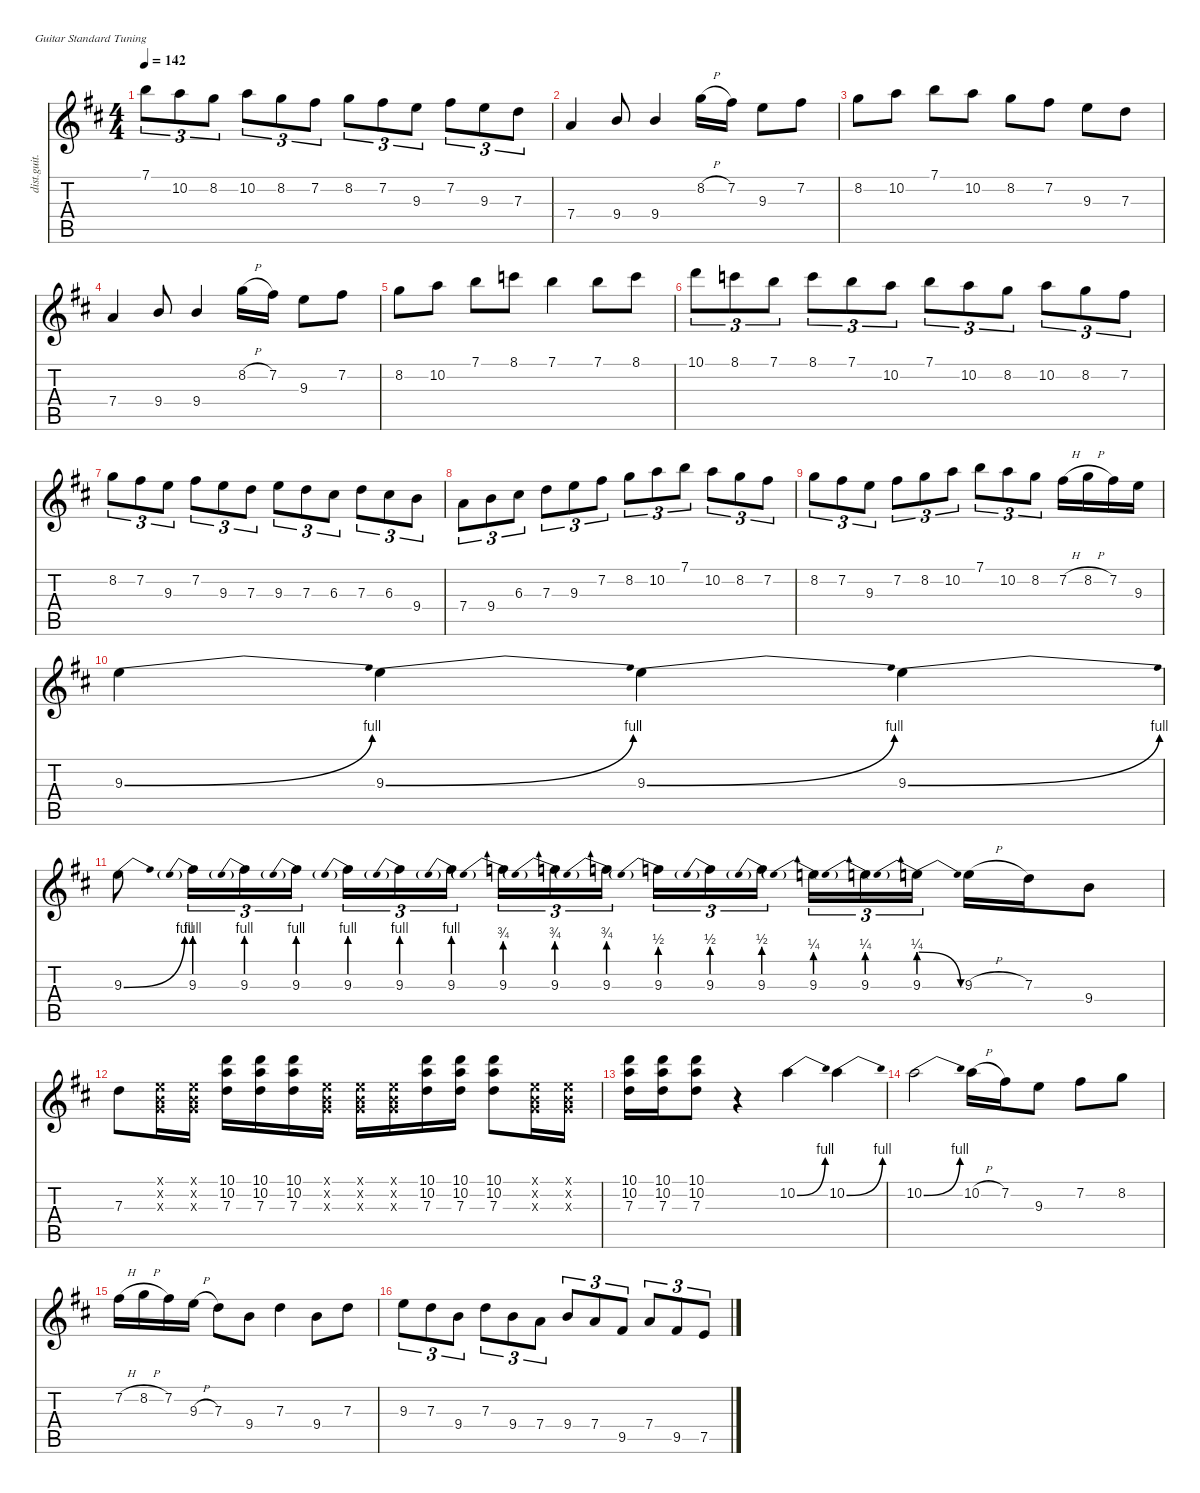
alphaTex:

\defaultSystemsLayout 4
\hideDynamics
\bracketExtendMode nobrackets
\otherSystemsTrackNameOrientation horizontal
\track ("James - Rythme Distortion" "dist.guit.") {defaultSystemsLayout 4 mute instrument distortionguitar}
\staff {score tabs}
\tuning (E4 B3 G3 D3 A2 E2)
\ts (4 4)
\tempo 142
\clef g2
\ks bminor
7.1{acc forcenatural}.8{tu (3 2) dy f beam Down} 10.2{acc forcenatural}.8{tu (3 2) beam Down} 8.2{acc forcenatural}.8{tu (3 2) beam Down} 10.2{acc forcenatural}.8{tu (3 2) beam Down} 8.2{acc forcenatural}.8{tu (3 2) beam Down} 7.2{acc #}.8{tu (3 2) beam Down} 8.2{acc forcenatural}.8{tu (3 2) beam Down} 7.2{acc #}.8{tu (3 2) beam Down} 9.3{acc forcenatural}.8{tu (3 2) beam Down} 7.2{acc #}.8{tu (3 2) beam Down} 9.3{acc forcenatural}.8{tu (3 2) beam Down} 7.3{acc forcenatural}.8{tu (3 2) beam Down} |
7.4{acc forcenatural}.4{beam Up} 9.4{acc forcenatural}.8{beam Up} 9.4{acc forcenatural}.4{beam Up} 8.2{h acc forcenatural}.16{beam Down} 7.2{acc #}.16{beam Down} 9.3{acc forcenatural}.8{beam Down} 7.2{acc #}.8{beam Down} |
8.2{acc forcenatural}.8{beam Down} 10.2{acc forcenatural}.8{beam Down} 7.1{acc forcenatural}.8{beam Down} 10.2{acc forcenatural}.8{beam Down} 8.2{acc forcenatural}.8{beam Down} 7.2{acc #}.8{beam Down} 9.3{acc forcenatural}.8{beam Down} 7.3{acc forcenatural}.8{beam Down} |
7.4{acc forcenatural}.4{beam Up} 9.4{acc forcenatural}.8{beam Up} 9.4{acc forcenatural}.4{beam Up} 8.2{h acc forcenatural}.16{beam Down} 7.2{acc #}.16{beam Down} 9.3{acc forcenatural}.8{beam Down} 7.2{acc #}.8{beam Down} |
8.2{acc forcenatural}.8{beam Down} 10.2{acc forcenatural}.8{beam Down} 7.1{acc forcenatural}.8{beam Down} 8.1{acc forcenatural}.8{beam Down} 7.1{acc forcenatural}.4{beam Down} 7.1{acc forcenatural}.8{beam Down} 8.1{acc forcenatural}.8{beam Down} |
10.1{acc forcenatural}.8{tu (3 2) beam Down} 8.1{acc forcenatural}.8{tu (3 2) beam Down} 7.1{acc forcenatural}.8{tu (3 2) beam Down} 8.1{acc forcenatural}.8{tu (3 2) beam Down} 7.1{acc forcenatural}.8{tu (3 2) beam Down} 10.2{acc forcenatural}.8{tu (3 2) beam Down} 7.1{acc forcenatural}.8{tu (3 2) beam Down} 10.2{acc forcenatural}.8{tu (3 2) beam Down} 8.2{acc forcenatural}.8{tu (3 2) beam Down} 10.2{acc forcenatural}.8{tu (3 2) beam Down} 8.2{acc forcenatural}.8{tu (3 2) beam Down} 7.2{acc #}.8{tu (3 2) beam Down} |
8.2{acc forcenatural}.8{tu (3 2) beam Down} 7.2{acc #}.8{tu (3 2) beam Down} 9.3{acc forcenatural}.8{tu (3 2) beam Down} 7.2{acc #}.8{tu (3 2) beam Down} 9.3{acc forcenatural}.8{tu (3 2) beam Down} 7.3{acc forcenatural}.8{tu (3 2) beam Down} 9.3{acc forcenatural}.8{tu (3 2) beam Down} 7.3{acc forcenatural}.8{tu (3 2) beam Down} 6.3{acc #}.8{tu (3 2) beam Down} 7.3{acc forcenatural}.8{tu (3 2) beam Down} 6.3{acc #}.8{tu (3 2) beam Down} 9.4{acc forcenatural}.8{tu (3 2) beam Down} |
7.4{acc forcenatural}.8{tu (3 2) beam Down} 9.4{acc forcenatural}.8{tu (3 2) beam Down} 6.3{acc #}.8{tu (3 2) beam Down} 7.3{acc forcenatural}.8{tu (3 2) beam Down} 9.3{acc forcenatural}.8{tu (3 2) beam Down} 7.2{acc #}.8{tu (3 2) beam Down} 8.2{acc forcenatural}.8{tu (3 2) beam Down} 10.2{acc forcenatural}.8{tu (3 2) beam Down} 7.1{acc forcenatural}.8{tu (3 2) beam Down} 10.2{acc forcenatural}.8{tu (3 2) beam Down} 8.2{acc forcenatural}.8{tu (3 2) beam Down} 7.2{acc #}.8{tu (3 2) beam Down} |
8.2{acc forcenatural}.8{tu (3 2) beam Down} 7.2{acc #}.8{tu (3 2) beam Down} 9.3{acc forcenatural}.8{tu (3 2) beam Down} 7.2{acc #}.8{tu (3 2) beam Down} 8.2{acc forcenatural}.8{tu (3 2) beam Down} 10.2{acc forcenatural}.8{tu (3 2) beam Down} 7.1{acc forcenatural}.8{tu (3 2) beam Down} 10.2{acc forcenatural}.8{tu (3 2) beam Down} 8.2{acc forcenatural}.8{tu (3 2) beam Down} 7.2{h acc #}.16{beam Down} 8.2{h acc forcenatural}.16{beam Down} 7.2{acc #}.16{beam Down} 9.3{acc forcenatural}.16{beam Down} |
9.3{be (bend 0 0 30 4) acc forcenatural}.4{beam Down} 9.3{be (bend 0 0 30 4) acc forcenatural}.4{beam Down} 9.3{be (bend 0 0 30 4) acc forcenatural}.4{beam Down} 9.3{be (bend 0 0 30 4) acc forcenatural}.4{beam Down} |
9.3{be (bend 0 0 30 4) acc forcenatural}.8{beam Down} 9.3{be (prebend 0 4 60 4)}.16{tu (3 2) beam Down} 9.3{be (prebend 0 4 60 4)}.16{tu (3 2) beam Down} 9.3{be (prebend 0 4 60 4)}.16{tu (3 2) beam Down} 9.3{be (prebend 0 4 60 4)}.16{tu (3 2) beam Down} 9.3{be (prebend 0 4 60 4)}.16{tu (3 2) beam Down} 9.3{be (prebend 0 4 60 4)}.16{tu (3 2) beam Down} 9.3{be (prebend 0 3 60 3)}.16{tu (3 2) beam Down} 9.3{be (prebend 0 3 60 3)}.16{tu (3 2) beam Down} 9.3{be (prebend 0 3 60 3)}.16{tu (3 2) beam Down} 9.3{be (prebend 0 2 60 2)}.16{tu (3 2) beam Down} 9.3{be (prebend 0 2 60 2)}.16{tu (3 2) beam Down} 9.3{be (prebend 0 2 60 2)}.16{tu (3 2) beam Down} 9.3{be (prebend 0 1 60 1) acc forcenatural}.16{tu (3 2) beam Down} 9.3{be (prebend 0 1 60 1) acc forcenatural}.16{tu (3 2) beam Down} 9.3{be (prebendrelease 0 1 39.999998399999996 0) acc forcenatural}.16{tu (3 2) beam Down} 9.3{h acc forcenatural}.16{beam Down} 7.3{acc forcenatural}.16{beam Down} 9.4{acc forcenatural}.8{beam Down} |
7.3{acc forcenatural}.8{beam Down} (0.1{x acc forcenatural} 0.2{x acc forcenatural} 0.3{x acc forcenatural}).16{beam Down} (0.1{x acc forcenatural} 0.2{x acc forcenatural} 0.3{x acc forcenatural}).16{beam Down} (10.1{acc forcenatural} 10.2{acc forcenatural} 7.3{acc forcenatural}).16{beam Down} (10.1{acc forcenatural} 10.2{acc forcenatural} 7.3{acc forcenatural}).16{beam Down} (10.1{acc forcenatural} 10.2{acc forcenatural} 7.3{acc forcenatural}).16{beam Down} (0.1{x acc forcenatural} 0.2{x acc forcenatural} 0.3{x acc forcenatural}).16{beam Down} (0.1{x acc forcenatural} 0.2{x acc forcenatural} 0.3{x acc forcenatural}).16{beam Down} (0.1{x acc forcenatural} 0.2{x acc forcenatural} 0.3{x acc forcenatural}).16{beam Down} (10.1{acc forcenatural} 10.2{acc forcenatural} 7.3{acc forcenatural}).16{beam Down} (10.1{acc forcenatural} 10.2{acc forcenatural} 7.3{acc forcenatural}).16{beam Down} (10.1{acc forcenatural} 10.2{acc forcenatural} 7.3{acc forcenatural}).8{beam Down} (0.1{x acc forcenatural} 0.2{x acc forcenatural} 0.3{x acc forcenatural}).16{beam Down} (0.1{x acc forcenatural} 0.2{x acc forcenatural} 0.3{x acc forcenatural}).16{beam Down} |
(10.1{acc forcenatural} 10.2{acc forcenatural} 7.3{acc forcenatural}).16{beam Down} (10.1{acc forcenatural} 10.2{acc forcenatural} 7.3{acc forcenatural}).16{beam Down} (10.1{acc forcenatural} 10.2{acc forcenatural} 7.3{acc forcenatural}).8{beam Down} r.4{beam Down} 10.2{be (bend 0 0 30 4) acc forcenatural}.4{beam Down} 10.2{be (bend 0 0 30 4) acc forcenatural}.4{beam Down} |
10.2{be (bend 0 0 22.0000008 4) acc forcenatural}.2{beam Down} 10.2{h acc forcenatural}.16{beam Down} 7.2{acc #}.16{beam Down} 9.3{acc forcenatural}.8{beam Down} 7.2{acc #}.8{beam Down} 8.2{acc forcenatural}.8{beam Down} |
7.2{h acc #}.16{beam Down} 8.2{h acc forcenatural}.16{beam Down} 7.2{acc #}.16{beam Down} 9.3{h acc forcenatural}.16{beam Down} 7.3{acc forcenatural}.8{beam Down} 9.4{acc forcenatural}.8{beam Down} 7.3{acc forcenatural}.4{beam Down} 9.4{acc forcenatural}.8{beam Down} 7.3{acc forcenatural}.8{beam Down} |
9.3{acc forcenatural}.8{tu (3 2) beam Down} 7.3{acc forcenatural}.8{tu (3 2) beam Down} 9.4{acc forcenatural}.8{tu (3 2) beam Down} 7.3{acc forcenatural}.8{tu (3 2) beam Down} 9.4{acc forcenatural}.8{tu (3 2) beam Down} 7.4{acc forcenatural}.8{tu (3 2) beam Down} 9.4{acc forcenatural}.8{tu (3 2) beam Up} 7.4{acc forcenatural}.8{tu (3 2) beam Up} 9.5{acc #}.8{tu (3 2) beam Up} 7.4{acc forcenatural}.8{tu (3 2) beam Up} 9.5{acc #}.8{tu (3 2) beam Up} 7.5{acc forcenatural}.8{tu (3 2) beam Up}
